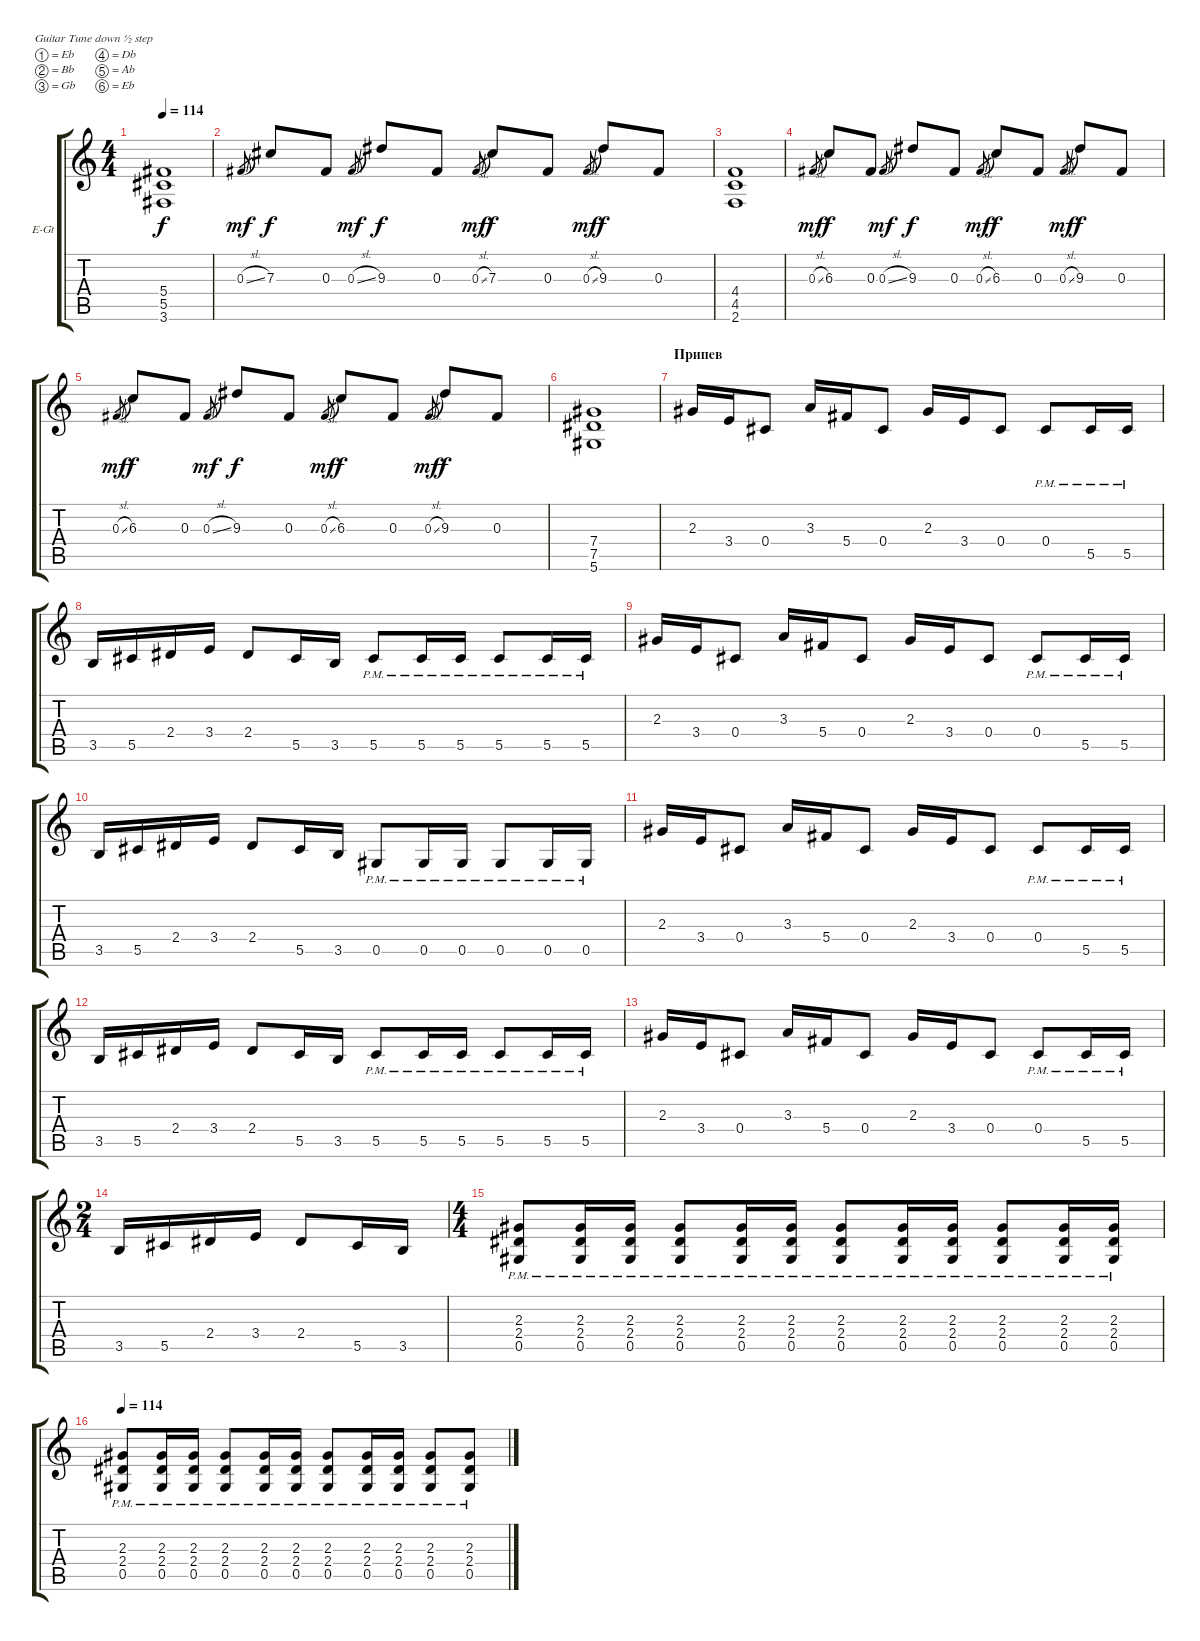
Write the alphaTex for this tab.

\bracketExtendMode groupsimilarinstruments
\firstSystemTrackNameOrientation horizontal
\otherSystemsTrackNameOrientation horizontal
\track ("Гитара 2" "E-Gt") {instrument distortionguitar}
\staff {score tabs}
\tuning (Eb4 Bb3 Gb3 Db3 Ab2 Eb2)
\ts (4 4)
\tempo 114
\clef g2
\ks c
(5.4 5.5 3.6).1{dy f} |
0.3{sl}.8{gr dy mf} 7.3.8{dy f} 0.3.8 0.3{sl}.8{gr dy mf} 9.3.8{dy f} 0.3.8 0.3{sl}.8{gr dy mf} 7.3.8{dy f} 0.3.8 0.3{sl}.8{gr dy mf} 9.3.8{dy f} 0.3.8 |
(4.4 4.5 2.6).1 |
0.3{sl}.8{gr dy mf} 6.3.8{dy f} 0.3.8 0.3{sl}.8{gr dy mf} 9.3.8{dy f} 0.3.8 0.3{sl}.8{gr dy mf} 6.3.8{dy f} 0.3.8 0.3{sl}.8{gr dy mf} 9.3.8{dy f} 0.3.8 |
0.3{sl}.8{gr dy mf} 6.3.8{dy f} 0.3.8 0.3{sl}.8{gr dy mf} 9.3.8{dy f} 0.3.8 0.3{sl}.8{gr dy mf} 6.3.8{dy f} 0.3.8 0.3{sl}.8{gr dy mf} 9.3.8{dy f} 0.3.8 |
(7.4 7.5 5.6).1 |
\section ("" "Припев")
2.3.16 3.4.16 0.4.8 3.3.16 5.4.16 0.4.8 2.3.16 3.4.16 0.4.8 0.4{pm}.8 5.5{pm}.16 5.5{pm}.16 |
3.5.16 5.5.16 2.4.16 3.4.16 2.4.8 5.5.16 3.5.16 5.5{pm}.8 5.5{pm}.16 5.5{pm}.16 5.5{pm}.8 5.5{pm}.16 5.5{pm}.16 |
2.3.16 3.4.16 0.4.8 3.3.16 5.4.16 0.4.8 2.3.16 3.4.16 0.4.8 0.4{pm}.8 5.5{pm}.16 5.5{pm}.16 |
3.5.16 5.5.16 2.4.16 3.4.16 2.4.8 5.5.16 3.5.16 0.5{pm}.8 0.5{pm}.16 0.5{pm}.16 0.5{pm}.8 0.5{pm}.16 0.5{pm}.16 |
2.3.16 3.4.16 0.4.8 3.3.16 5.4.16 0.4.8 2.3.16 3.4.16 0.4.8 0.4{pm}.8 5.5{pm}.16 5.5{pm}.16 |
3.5.16 5.5.16 2.4.16 3.4.16 2.4.8 5.5.16 3.5.16 5.5{pm}.8 5.5{pm}.16 5.5{pm}.16 5.5{pm}.8 5.5{pm}.16 5.5{pm}.16 |
2.3.16 3.4.16 0.4.8 3.3.16 5.4.16 0.4.8 2.3.16 3.4.16 0.4.8 0.4{pm}.8 5.5{pm}.16 5.5{pm}.16 |
\ts (2 4)
3.5.16 5.5.16 2.4.16 3.4.16 2.4.8 5.5.16 3.5.16 |
\ts (4 4)
(2.4{pm} 0.5{pm} 2.3{pm}).8 (2.4{pm} 0.5{pm} 2.3{pm}).16 (2.4{pm} 0.5{pm} 2.3{pm}).16 (2.4{pm} 0.5{pm} 2.3{pm}).8 (2.4{pm} 0.5{pm} 2.3{pm}).16 (2.4{pm} 0.5{pm} 2.3{pm}).16 (2.4{pm} 0.5{pm} 2.3{pm}).8 (2.4{pm} 0.5{pm} 2.3{pm}).16 (2.4{pm} 0.5{pm} 2.3{pm}).16 (2.4{pm} 0.5{pm} 2.3{pm}).8 (2.4{pm} 0.5{pm} 2.3{pm}).16 (2.4{pm} 0.5{pm} 2.3{pm}).16 |
\tempo 114
(2.4{pm} 0.5{pm} 2.3{pm}).8 (2.4{pm} 0.5{pm} 2.3{pm}).16 (2.4{pm} 0.5{pm} 2.3{pm}).16 (2.4{pm} 0.5{pm} 2.3{pm}).8 (2.4{pm} 0.5{pm} 2.3{pm}).16 (2.4{pm} 0.5{pm} 2.3{pm}).16 (2.4{pm} 0.5{pm} 2.3{pm}).8 (2.4{pm} 0.5{pm} 2.3{pm}).16 (2.4{pm} 0.5{pm} 2.3{pm}).16 (2.4{pm} 0.5{pm} 2.3{pm}).8 (2.4{pm} 0.5{pm} 2.3{pm}).8
